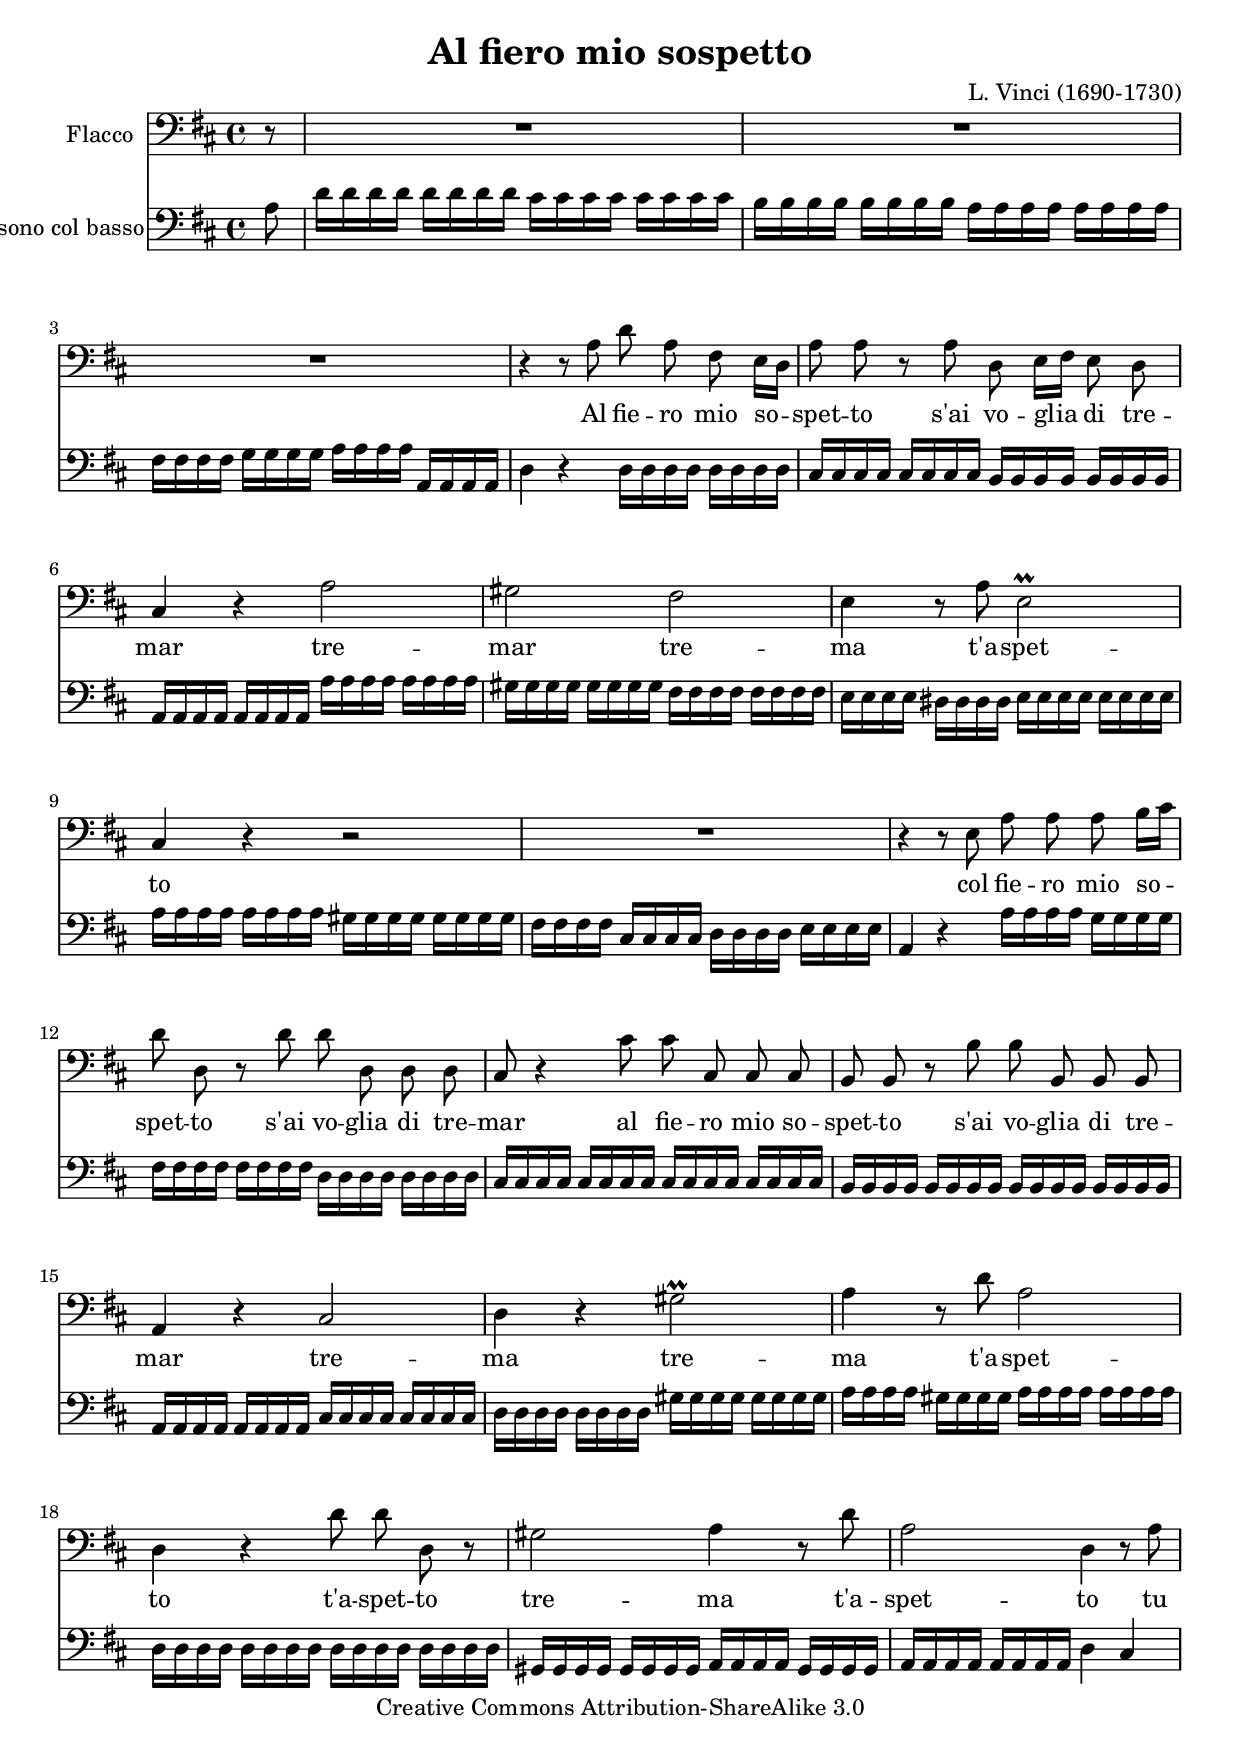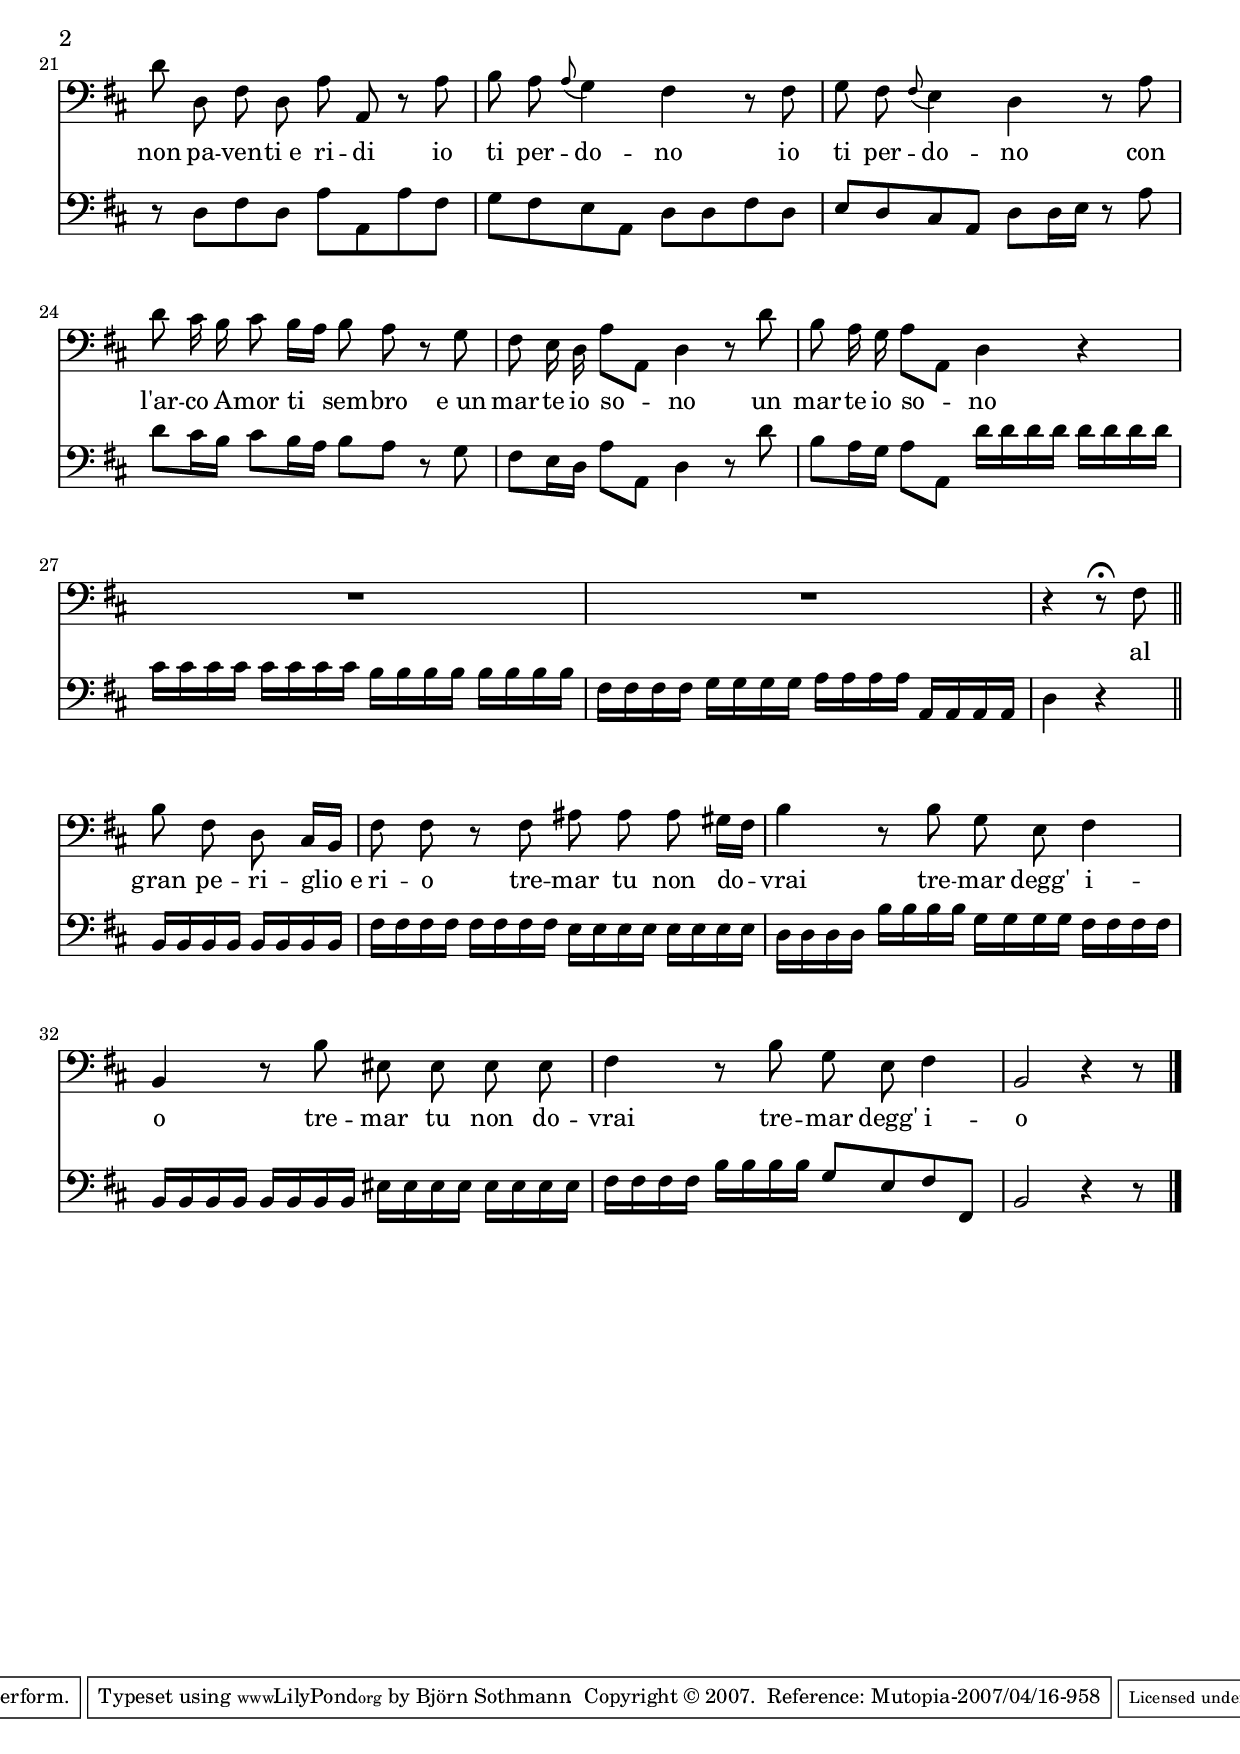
% Created on Mon Apr 09 22:08:10 CEST 2007
\version "2.10.20"

\header {
	title = "Al fiero mio sospetto"
	composer = "L. Vinci (1690-1730)"
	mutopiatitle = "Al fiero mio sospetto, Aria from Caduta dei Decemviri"
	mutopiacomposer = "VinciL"
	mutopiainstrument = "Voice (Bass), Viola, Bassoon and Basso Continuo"
	date = "1727"
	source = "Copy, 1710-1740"
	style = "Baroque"
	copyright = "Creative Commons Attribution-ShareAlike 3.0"
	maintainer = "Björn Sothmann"
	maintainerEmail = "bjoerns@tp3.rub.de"
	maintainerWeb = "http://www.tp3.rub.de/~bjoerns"
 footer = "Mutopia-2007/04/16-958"
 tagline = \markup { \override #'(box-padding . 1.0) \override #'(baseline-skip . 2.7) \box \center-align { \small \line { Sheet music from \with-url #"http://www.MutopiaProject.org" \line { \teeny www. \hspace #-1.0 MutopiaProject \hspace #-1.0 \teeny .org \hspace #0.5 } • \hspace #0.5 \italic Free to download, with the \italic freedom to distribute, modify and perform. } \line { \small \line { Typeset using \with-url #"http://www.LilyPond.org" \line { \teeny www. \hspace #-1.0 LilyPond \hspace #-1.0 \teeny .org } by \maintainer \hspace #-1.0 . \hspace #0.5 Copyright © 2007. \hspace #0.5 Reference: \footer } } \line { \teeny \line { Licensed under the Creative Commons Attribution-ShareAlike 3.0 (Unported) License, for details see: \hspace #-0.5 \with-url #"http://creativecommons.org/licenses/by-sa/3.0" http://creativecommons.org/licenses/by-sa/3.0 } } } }
}

\include "deutsch.ly"

verse= \lyricmode {
Al fie -- ro mio so -- spet -- to s'ai vo -- glia di tre -- mar tre -- mar tre -- ma t'a -- spet -- to col fie -- ro mio so -- spet -- to s'ai vo -- glia di tre -- mar al fie -- ro mio so -- spet -- to s'ai vo -- glia  di tre -- mar tre -- ma tre -- ma t'a -- spet -- to t'a -- spet -- to tre -- ma t'a -- spet -- to tu non pa -- ven -- ti_e ri -- di io ti per -- do -- no io ti per -- do -- no con l'ar -- co A -- mor ti sem -- bro e_un mar -- te io so -- no un mar -- te io so -- no al gran pe -- ri -- glio_e ri -- o tre -- mar tu non do -- vrai tre -- mar degg' i -- o tre -- mar tu non do -- vrai tre -- mar degg' i -- o
}
 

staffBass = \new Staff  {
	\time 4/4
	\override Score.MetronomeMark #'stencil = ##f
	\tempo 4 = 80 
	\set Staff.instrumentName="Flacco"
	\set Staff.midiInstrument="oboe"
	\key d \major
	\clef bass
	\relative c' { 	
		\context Voice = "melodyBas" {
			\dynamicUp
			\autoBeamOff
			\partial 8 r8 |
			R1*3 |
			r4 r8 a d a fis e16[ d] |
			a'8 a r a d, e16[ fis] e8 d |
			cis4 r a'2 |
			gis fis |
			e4 r8 a e2\prall |
			cis4 r r2 |
			R1 |
			r4 r8 e a a a h16[ cis] |
			d8 d, r d' d d, d d |
			cis r4 cis'8 cis cis, cis cis |
			h h r h' h h, h h |
			a4 r cis2 |
			d4 r gis2\prall |
			a4 r8 d8 a2 |
			d,4 r d'8 d d, r |
			gis2 a4 r8 d |
			a2 d,4 r8 a' |
			d d, fis d a' a, r a' |
			h a \appoggiatura a g4 fis r8 fis |
			g fis \appoggiatura fis e4 d r8 a' |
			d cis16 h cis8 h16[ a] h8 a r g |
			fis e16 d a'8[ a,] d4 r8 d' |
			h a16 g a8[ a,] d4 r |
			R1*2 |
			r4 r8\fermata fis \bar "||" h fis d cis16[ h] |
			fis'8 fis r fis ais ais ais gis16[ fis] |
			h4 r8 h g e fis4 |
			h, r8 h' eis, eis eis eis |
			fis4 r8 h g e fis4 |
			h,2 r4 r8
		}

	\bar "|."
	}

}
staffCello = \new Staff  {
	\set Staff.instrumentName="Violetta e Fagotti unisono col basso"
	\set Staff.midiInstrument="bassoon"
	\key d \major
	\clef bass
	\relative c' {
		\partial 8 a8 |
		d16 d d d d d d d cis cis cis cis cis cis cis cis |
		h h h h h h h h a a a a a a a a |
		fis fis fis fis g g g g a a a a a, a a a |
		d4 r d16 d d d d d d d |
		cis cis cis cis cis cis cis cis h h h h h h h h |
		a a a a a a a a a' a a a a a a a |
		gis gis gis gis gis gis gis gis fis fis fis fis fis fis fis fis |
		e e e e dis dis dis dis e e e e e e e e |
		a a a a a a a a gis gis gis gis gis gis gis gis |
		fis fis fis fis cis cis cis cis d d d d e e e e |
		a,4 r a'16 a a a g g g g |
		fis fis fis fis fis fis fis fis d d d d d d d d |
		cis cis cis cis cis cis cis cis cis cis cis cis cis cis cis cis |
		h h h h h h h h h h h h h h h h |
		a a a a a a a a cis cis cis cis cis cis cis cis |
		d d d d d d d d gis gis gis gis gis gis gis gis |
		a a a a gis gis gis gis a a a a a a a a |
		d, d d d d d d d d d d d d d d d |
		gis, gis gis gis gis gis gis gis a a a a gis gis gis gis |
		a a a a a a a a d4 cis |
		r8 d fis d a' a, a' fis |
		g fis e a, d d fis d |
		e d cis a d8 d16 e r8 a |
		d8 cis16 h cis8 h16 a h8 a r g |
		fis e16 d a'8 a, d4 r8 d' |
		h a16 g a8 a, d'16 d d d d d d d |
		cis cis cis cis cis cis cis cis h h h h h h h h |
		fis fis fis fis g g g g a a a a a, a a a |
		d4 r h16 h h h h h h h |
		fis' fis fis fis fis fis fis fis e e e e e e e e |
		d d d d h' h h h g g g g fis fis fis fis |
		h, h h h h h h h eis eis eis eis eis eis eis eis |
		fis fis fis fis h h h h g8 e fis fis, |
		h2 r4 r8 
		

	\bar "|."
	}

}


\score {
	<<
		\staffBass
		\context Lyrics = "lmelodyBas" \lyricmode  { \lyricsto "melodyBas" \verse }
		
		\staffCello
	>>
	
	\midi {
	}

	\layout  {
	}
}

\paper {
}

